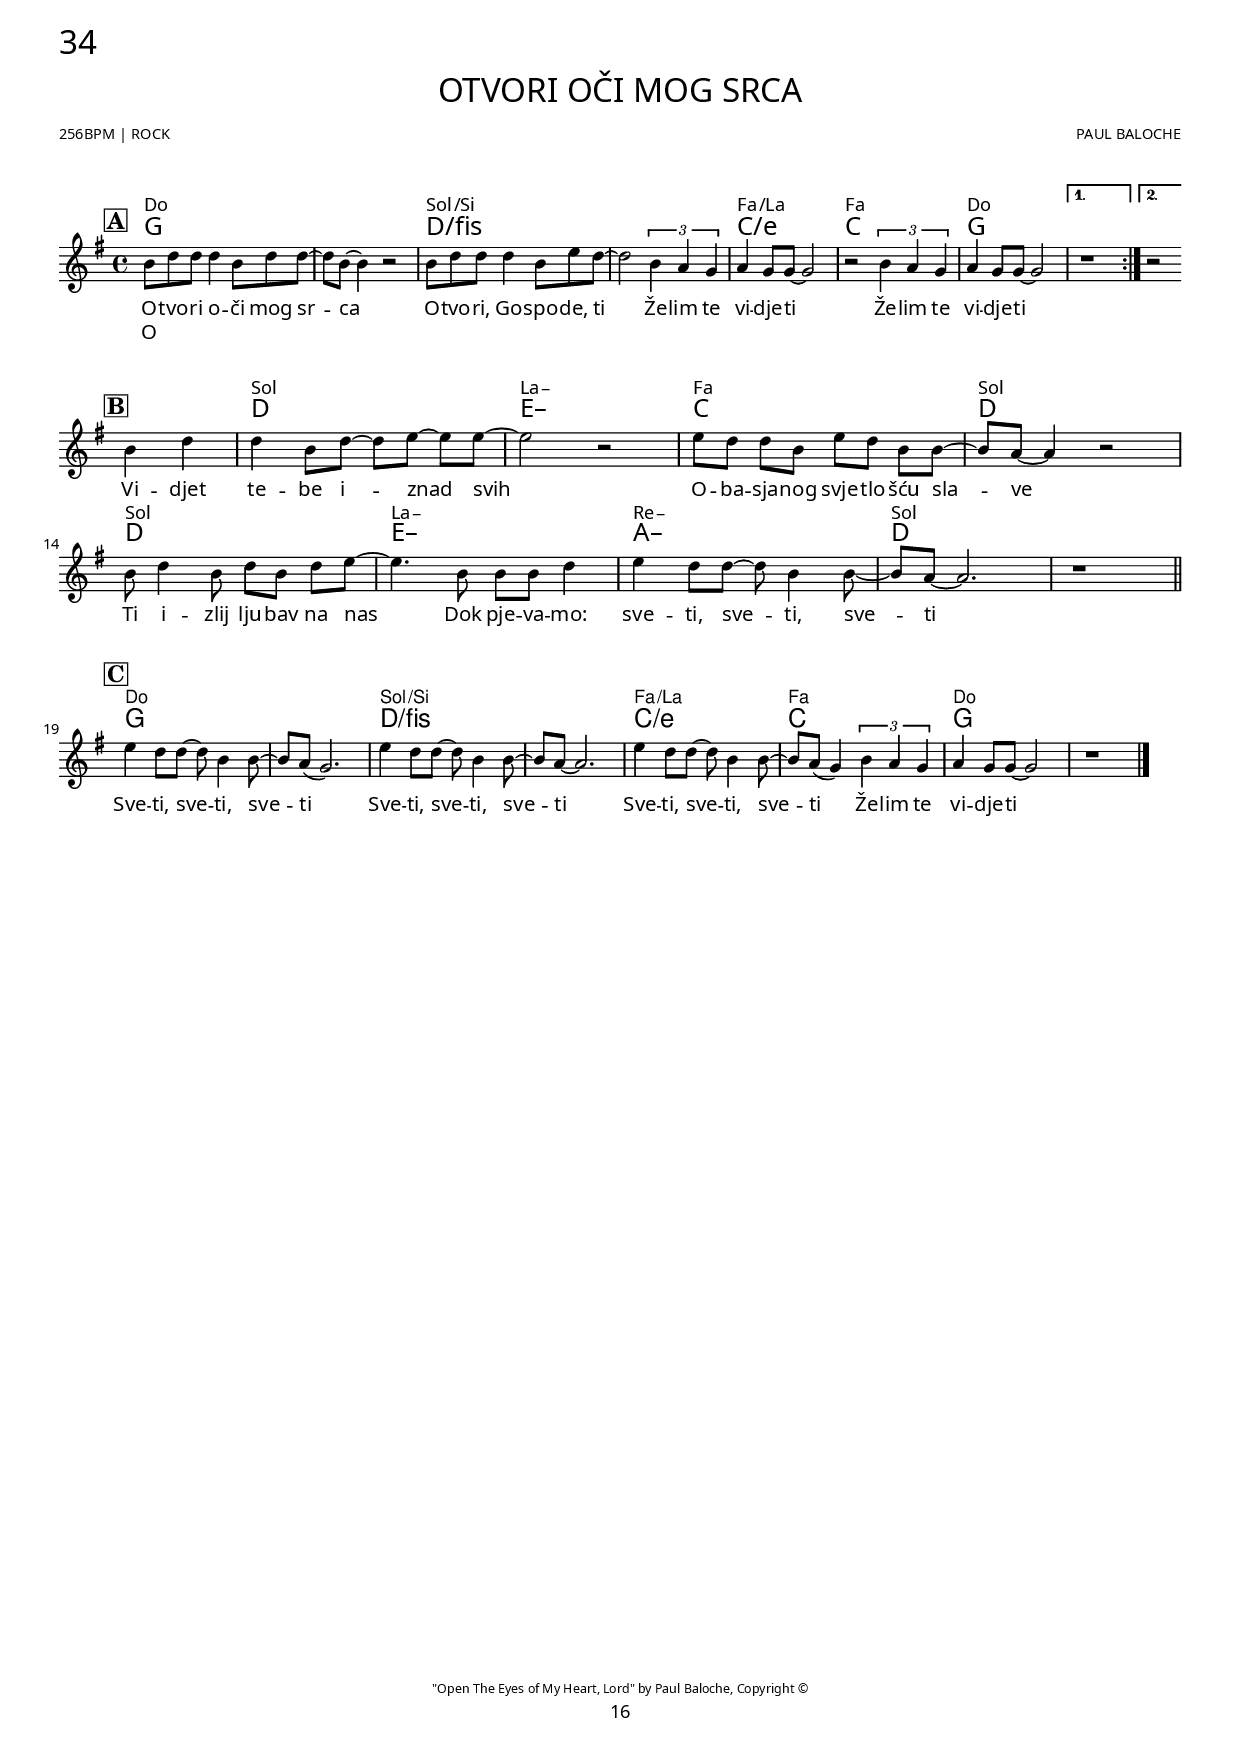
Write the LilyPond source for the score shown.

\version "2.14.2"

#(set-default-paper-size "biblija")
#(set-global-staff-size 16)

\paper {
indent = 0
top-markup-spacing #'padding = #2
markup-system-spacing #'padding = #5
markup-system-spacing #'stretchability = #5
score-system-spacing #'padding = #5
last-bottom-spacing #'padding = #5
score-markup-spacing #'padding = #5
top-system-spacing #'padding = #17.5

markup-markup-spacing #'padding = #3

system-system-spacing #'padding = #1
%system-system-spacing #'minimum-distance = #1
system-system-spacing #'stretchability = #0
score-system-spacing #'stretchability = #5
%system-system-spacing #'space = #1
oddHeaderMarkup = \markup { \override #'(font-name . "JohnSans Medium Pro") \abs-fontsize #16 "34"}

%oddFooterMarkup = \markup {\fill-line { \override #'(font-name . "JohnSans Medium Pro") "15"}}
oddFooterMarkup = \markup { \fill-line { \center-column { \override #'(font-name . "JohnSans White Pro") \abs-fontsize #6 "\"Open The Eyes of My Heart, Lord\" by Paul Baloche, Copyright ©" \override #'(font-name . "JohnSans Medium Pro") "16"}}}
print-page-number = ##f
%first-page-number = #16
%print-first-page-number = ##t
%auto-first-page-number = ##t
%ragged-last-bottom=##t
%annotate-spacing = ##t
}

\include "jazzchords.ly"
\include "deutsch.ly"
\header {
  title =  \markup { \override #'(font-name . "JohnSans Medium Pro") \abs-fontsize #16 "OTVORI OČI MOG SRCA" }
  %subtitle = ""
  composer =  \markup { \lower #1 \override #'(font-name . "JohnSans Medium Pro") \abs-fontsize #7 "PAUL BALOCHE" }
  %tagline = \markup { \override #'(font-name . "JohnSans White Pro") \abs-fontsize #6 "Copyright Information ©" }
  poet = \markup { \lower #1 \override #'(font-name . "JohnSans Medium Pro") \abs-fontsize #7 "256BPM | ROCK" }
}

scoreA = \relative c' {
	\key g \major
%	\partial 4
\mark \markup { \box \bold A }
\repeat volta 2 { 
	h'8 d d d4 h8 d8 d ~ |
	d h ~ h4 r2 |
	h8 d d d4 h8 e d ~ |
	d2 \times 2/3 {h4 a g} |
	a4 g8 g ~ g2 |
	r2 \times 2/3 {h4 a g} |
	a g8 g ~ g2 |
	
}
	\alternative {
		{r1}
		{r2 \set Timing.measurePosition = #(ly:make-moment -2 4)}
	}
	\bar ""
}

scoreB = \relative c' {
	\key g \major
\mark \markup { \box \bold B }
\set Score.currentBarNumber = #10
	\partial 2
	h'4 d |
	d h8 d8 ~ d[ e] ~ e[ e] ~ | 
	e2 r2 |
	e8[ d] d[ h] e[ d] h[ h] ~ |
	h8 a ~ a4 r2 |
	h8 d4 h8 d[ h] d[ e] ~ |
	e4. h8 h[ h] d4 |
	e d8[ d] ~ d h4 h8 ~ |
	h[ a] ~ a2. |
	r1 |
	\bar "||"	
}

scoreC = \relative c' {
	\key g \major
\mark \markup { \box \bold C }
\set Score.currentBarNumber = #19
	e'4 d8 d ~ d h4 h8 ~ | 
	h a( g2.) |
	e'4 d8 d ~ d h4 h8 ~ |
	h8 a ~ a2. |
	e'4 d8 d ~ d h4 h8 ~ |
	h a( g4) \times 2/3 {h a g} |
	a4 g8 g ~ g2 |
	r1 |
	\bar "|."	
}

chordsA = \chordmode {
\jazzyChords
	g1 | g | d/fis | d/fis |
	c/e | c | g | g |
}

chordsB = \chordmode {
\jazzyChords
	\skip 2 | d1 | e:m | c | d | 
	d | e:m | a:m | d | d |
}

chordsC = \chordmode {
\jazzyChords
	g1 | g | d/fis | d/fis |
	c/e | c | g | g |
}

lyricsAOne = \lyricmode {
O -- tvo -- ri o -- či mog sr -- ca
O -- tvo -- ri, Go -- spo -- de, ti
Že -- lim te vi -- dje -- ti
Že -- lim te vi -- dje -- ti
}

lyricsB = \lyricmode {
Vi -- djet te -- be i -- znad svih
O -- ba -- sja -- nog svje -- tlo -- šću sla -- ve
Ti i -- zlij lju -- bav na nas
Dok pje -- va -- mo: sve -- ti, sve -- ti, sve -- ti
}

lyricsC = \lyricmode {
Sve -- ti, sve -- ti, sve -- ti
Sve -- ti, sve -- ti, sve -- ti
Sve -- ti, sve -- ti, sve -- ti
Že -- lim te vi -- dje -- ti
}

lyricsATwo = \lyricmode {
O
}

\book {

%DIO A
\score {
	<<
	\new ChordNames {	\italianChords
						\override ChordName #'font-size = #0
						\override ChordName #'font-name = #"JohnSans White Pro"
						%\override ChordName #'font-shape = #'italic
						\set chordChanges = ##t
						\transpose g c
						\chordsA
						}
	\new ChordNames {   \semiGermanChords
						\override ChordName #'font-size = #3
						\override ChordName #'font-name = #"JohnSans Medium Pro Lilypond"
						\set chordRootNamer = #my-chord-name->pop-markup
						\set chordChanges = ##t
                        			%\transpose d h,
						\chordsA
						}
	\new Voice {
		       	\override Score.BarNumber #'font-name = "JohnSans Medium Pro"
                        %\transpose d h,
			\scoreA
			}
	\addlyrics { \override LyricText #'font-name = #"JohnSans Text Pro" \lyricsAOne }
	\addlyrics { \override LyricText #'font-name = #"JohnSans Text Pro" \lyricsATwo } 
	%\addlyrics { \override LyricText #'font-name = #"JohnSans Text Pro" \lyricsAThree } 
	%\addlyrics { \override LyricText #'font-name = #"JohnSans Text Pro" \lyricsAFour } 
	>>
	%\midi {}
}

%DIO B
\score {
	<<
	\new ChordNames {	\italianChords
						\override ChordName #'font-size = #0
						\override ChordName #'font-name = #"JohnSans White Pro"
						%\override ChordName #'font-shape = #'italic
						\set chordChanges = ##t
						\transpose g c
						\chordsB
						}
	\new ChordNames {   \semiGermanChords
						\override ChordName #'font-size = #3
						\override ChordName #'font-name = #"JohnSans Medium Pro Lilypond"
						\set chordRootNamer = #my-chord-name->pop-markup
						\set chordChanges = ##t
						%\transpose e c
						\chordsB
						}
	\new Voice {
		       	\override Score.BarNumber #'font-name = "JohnSans Medium Pro"
                        %\transpose d h,
			\scoreB
			}
	\addlyrics { \override LyricText #'font-name = #"JohnSans Text Pro" \lyricsB }
	>>
	\layout {\context {\Staff \remove "Time_signature_engraver" }}
	%\midi {}
}

%DIO C
\score {
	<<
	\new ChordNames {	\italianChords
						\override ChordName #'font-size = #0
						\override LyricText #'font-name = #"JohnSans White Pro"
						%\override ChordName #'font-shape = #'italic
						\set chordChanges = ##t
						\transpose g c
						\chordsC
						}
	\new ChordNames {   \semiGermanChords
						\override ChordName #'font-size = #3
						\override LyricText #'font-name = #"JohnSans Medium Pro"
						\set chordRootNamer = #my-chord-name->pop-markup
						\set chordChanges = ##t
						%\transpose e c
						\chordsC
						}
	\new Voice {
		        \override Score.BarNumber #'font-name = "JohnSans Medium Pro"
                        %\transpose d h,	
			\scoreC
			}
	\addlyrics { \override LyricText #'font-name = #"JohnSans Text Pro" \lyricsC }
	>>
	\layout {\context {\Staff \remove "Time_signature_engraver" }}
	%\midi {}
}

%ENGLESKI (STRANI) TEKST

%\markup { \override #'(font-name . "JohnSans White Pro")
%	\wordwrap {
%	\box \override #'(font-name . "JohnSans Medium Pro") A
%"kitica 1 (A)"
%	}
%}
%
%\markup { \override #'(font-name . "JohnSans White Pro")
%	\wordwrap {
%"kitica 2 (A)"
%	}
%}
%
%\markup { \override #'(font-name . "JohnSans White Pro")
%	\wordwrap {
%	\box \override #'(font-name . "JohnSans Medium Pro") B
%"refren (B)"
%	}
%}
%
%\markup { \override #'(font-name . "JohnSans White Pro")
%	\wordwrap {
%	\box \override #'(font-name . "JohnSans Medium Pro") C
%"chorus (C)"
%	}
%}
}
     \layout {
       \context {
         \Score
         \remove "Bar_number_engraver"
       }
     }
